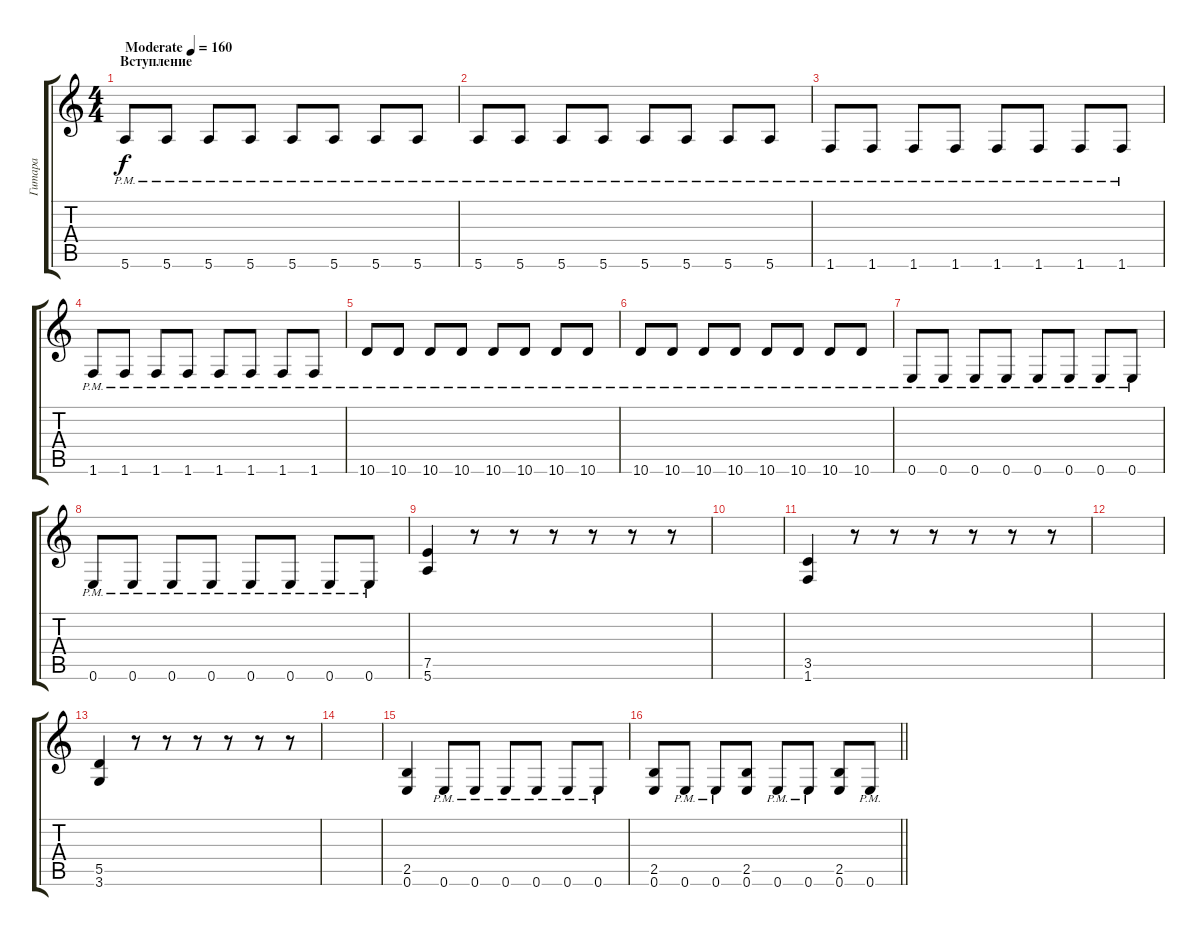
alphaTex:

\track ("Гитара" "Гитара") {instrument distortionguitar}
\staff {score tabs}
\tuning (E4 B3 G3 D3 A2 E2) {hide}
\ts (4 4)
\section ("" "Вступление")
\tempo (160 "Moderate")
\clef g2
\ks c
5.6{pm}.8{dy f instrument distortionguitar} 5.6{pm}.8 5.6{pm}.8 5.6{pm}.8 5.6{pm}.8 5.6{pm}.8 5.6{pm}.8 5.6{pm}.8 |
5.6{pm}.8 5.6{pm}.8 5.6{pm}.8 5.6{pm}.8 5.6{pm}.8 5.6{pm}.8 5.6{pm}.8 5.6{pm}.8 |
1.6{pm}.8 1.6{pm}.8 1.6{pm}.8 1.6{pm}.8 1.6{pm}.8 1.6{pm}.8 1.6{pm}.8 1.6{pm}.8 |
1.6{pm}.8 1.6{pm}.8 1.6{pm}.8 1.6{pm}.8 1.6{pm}.8 1.6{pm}.8 1.6{pm}.8 1.6{pm}.8 |
10.6{pm}.8 10.6{pm}.8 10.6{pm}.8 10.6{pm}.8 10.6{pm}.8 10.6{pm}.8 10.6{pm}.8 10.6{pm}.8 |
10.6{pm}.8 10.6{pm}.8 10.6{pm}.8 10.6{pm}.8 10.6{pm}.8 10.6{pm}.8 10.6{pm}.8 10.6{pm}.8 |
0.6{pm}.8 0.6{pm}.8 0.6{pm}.8 0.6{pm}.8 0.6{pm}.8 0.6{pm}.8 0.6{pm}.8 0.6{pm}.8 |
0.6{pm}.8 0.6{pm}.8 0.6{pm}.8 0.6{pm}.8 0.6{pm}.8 0.6{pm}.8 0.6{pm}.8 0.6{pm}.8 |
(7.5 5.6).4 r.8 r.8 r.8 r.8 r.8 r.8 |
|
(3.5 1.6).4 r.8 r.8 r.8 r.8 r.8 r.8 |
|
(5.5 3.6).4 r.8 r.8 r.8 r.8 r.8 r.8 |
|
(2.5 0.6).4 0.6{pm}.8 0.6{pm}.8 0.6{pm}.8 0.6{pm}.8 0.6{pm}.8 0.6{pm}.8 |
\barLineRight lightlight
(2.5 0.6).8 0.6{pm}.8 0.6{pm}.8 (2.5 0.6).8 0.6{pm}.8 0.6{pm}.8 (2.5 0.6).8 0.6{pm}.8
